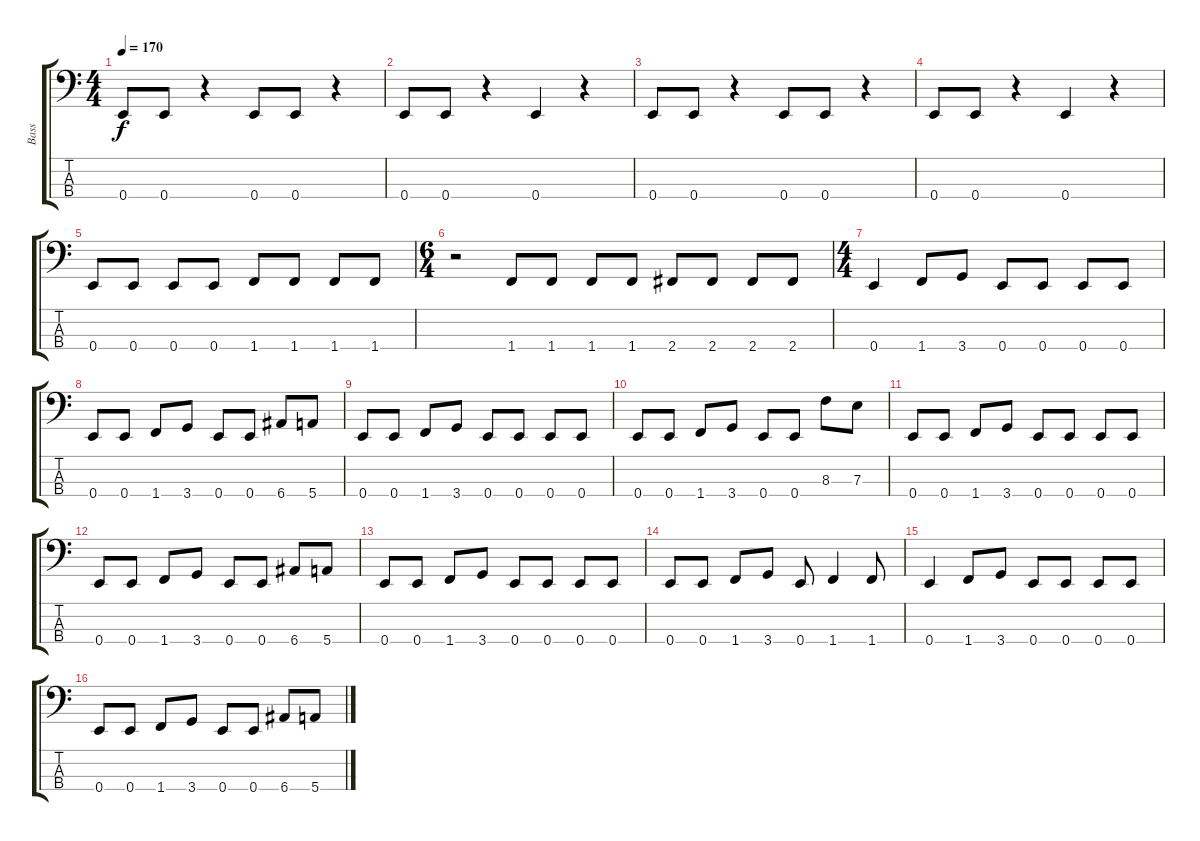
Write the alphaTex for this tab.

\track ("Bass" "Bass") {instrument slapbass2}
\staff {score tabs}
\tuning (G2 D2 A1 E1) {hide}
\ts (4 4)
\tempo 170
\clef f4
\ks c
0.4.8{dy f} 0.4.8 r.4 0.4.8 0.4.8 r.4 |
0.4.8 0.4.8 r.4 0.4.4 r.4 |
0.4.8 0.4.8 r.4 0.4.8 0.4.8 r.4 |
0.4.8 0.4.8 r.4 0.4.4 r.4 |
0.4.8 0.4.8 0.4.8 0.4.8 1.4.8 1.4.8 1.4.8 1.4.8 |
\ts (6 4)
r.2 1.4.8 1.4.8 1.4.8 1.4.8 2.4.8 2.4.8 2.4.8 2.4.8 |
\ts (4 4)
0.4.4 1.4.8 3.4.8 0.4.8 0.4.8 0.4.8 0.4.8 |
0.4.8 0.4.8 1.4.8 3.4.8 0.4.8 0.4.8 6.4.8 5.4.8 |
0.4.8 0.4.8 1.4.8 3.4.8 0.4.8 0.4.8 0.4.8 0.4.8 |
0.4.8 0.4.8 1.4.8 3.4.8 0.4.8 0.4.8 8.3.8 7.3.8 |
0.4.8 0.4.8 1.4.8 3.4.8 0.4.8 0.4.8 0.4.8 0.4.8 |
0.4.8 0.4.8 1.4.8 3.4.8 0.4.8 0.4.8 6.4.8 5.4.8 |
0.4.8 0.4.8 1.4.8 3.4.8 0.4.8 0.4.8 0.4.8 0.4.8 |
0.4.8 0.4.8 1.4.8 3.4.8 0.4.8 1.4.4 1.4.8 |
0.4.4 1.4.8 3.4.8 0.4.8 0.4.8 0.4.8 0.4.8 |
0.4.8 0.4.8 1.4.8 3.4.8 0.4.8 0.4.8 6.4.8 5.4.8
